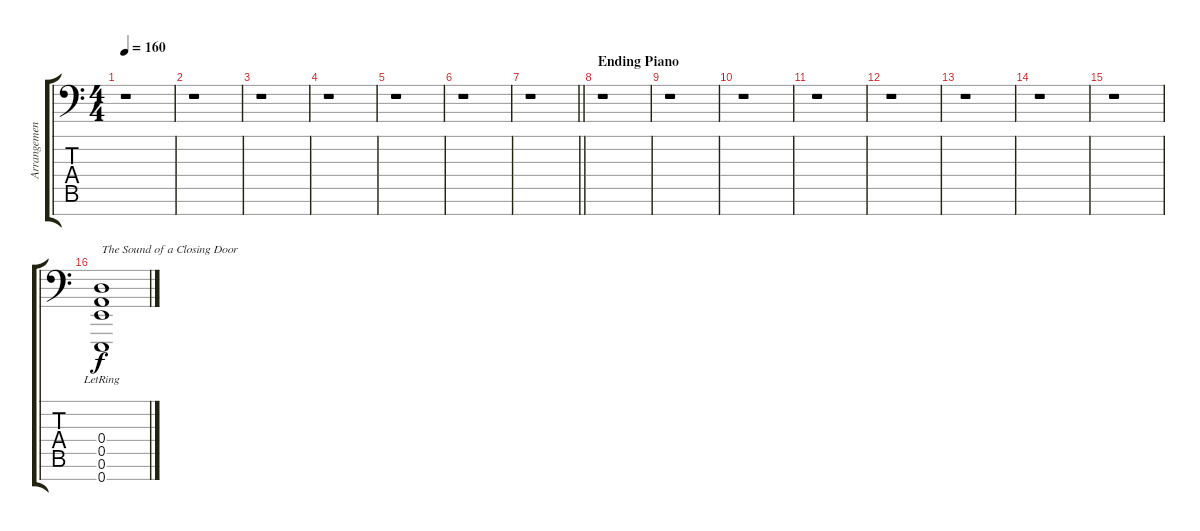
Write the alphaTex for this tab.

\track ("Arrangements" "Arrangemen") {instrument tubularbells}
\staff {score tabs}
\tuning (E4 B3 G3 D3 A2 E2 E1) {hide}
\ts (4 4)
\tempo 160
\clef f4
\ks c
r.1{dy f} |
r.1 |
r.1 |
r.1 |
r.1 |
r.1 |
\barLineRight lightlight
r.1 |
\section ("" "Ending Piano")
r.1 |
r.1 |
r.1 |
r.1 |
r.1 |
r.1 |
r.1 |
r.1 |
(0.4 0.5{lr} 0.6{lr} 0.7{lr}).1{txt "The Sound of a Closing Door" volume 9 instrument gunshot}
